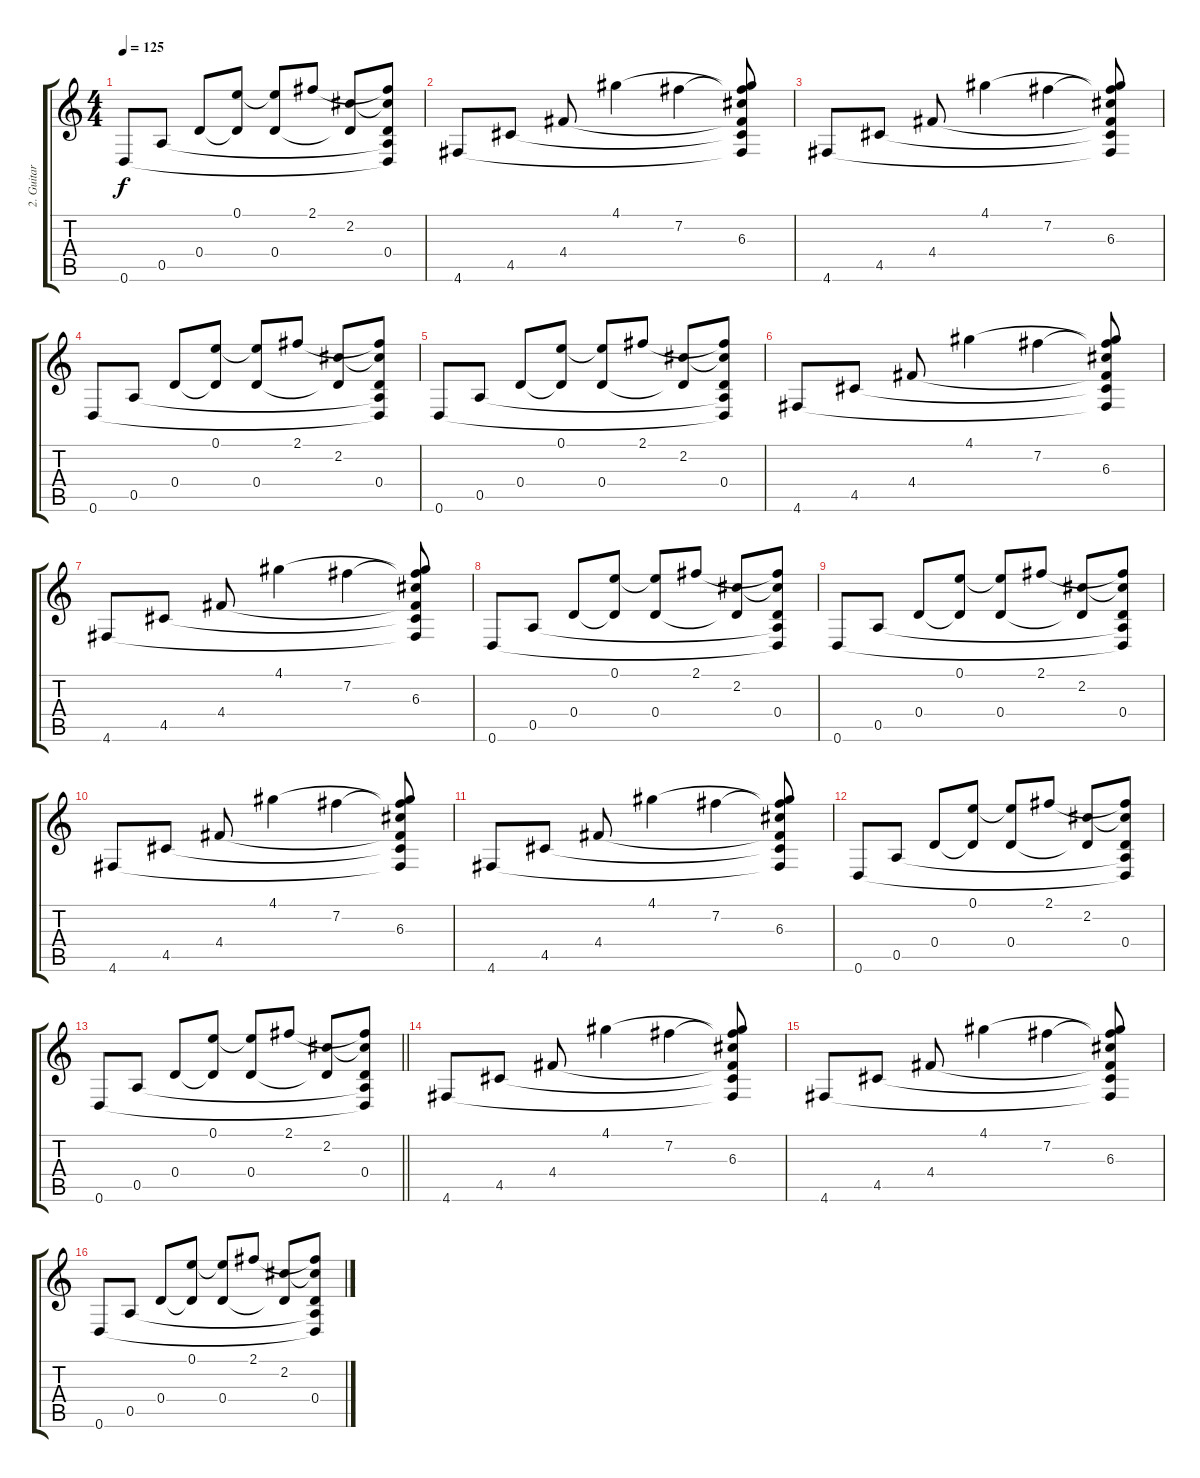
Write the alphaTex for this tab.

\track ("2. Guitar (Clean/Rythm.)" "2. Guitar ") {instrument electricguitarclean}
\staff {score tabs}
\tuning (E4 B3 G3 D3 A2 D2) {hide}
\ts (4 4)
\tempo 125
\clef g2
\ks c
0.6.8{dy f} 0.5.8 0.4.8 (0.1 0.4{t}).8 (0.1{t} 0.4).8 2.1.8 (2.2 0.4{t}).8 (2.1{t} 2.2{t} 0.4 0.5{t} 0.6{t}).8 |
4.6.8 4.5.8 4.4.8 4.1.4 7.2.4 (4.1{t} 7.2{t} 6.3 4.4{t} 4.5{t} 4.6{t}).8 |
4.6.8 4.5.8 4.4.8 4.1.4 7.2.4 (4.1{t} 7.2{t} 6.3 4.4{t} 4.5{t} 4.6{t}).8 |
0.6.8 0.5.8 0.4.8 (0.1 0.4{t}).8 (0.1{t} 0.4).8 2.1.8 (2.2 0.4{t}).8 (2.1{t} 2.2{t} 0.4 0.5{t} 0.6{t}).8 |
0.6.8 0.5.8 0.4.8 (0.1 0.4{t}).8 (0.1{t} 0.4).8 2.1.8 (2.2 0.4{t}).8 (2.1{t} 2.2{t} 0.4 0.5{t} 0.6{t}).8 |
4.6.8 4.5.8 4.4.8 4.1.4 7.2.4 (4.1{t} 7.2{t} 6.3 4.4{t} 4.5{t} 4.6{t}).8 |
4.6.8 4.5.8 4.4.8 4.1.4 7.2.4 (4.1{t} 7.2{t} 6.3 4.4{t} 4.5{t} 4.6{t}).8 |
0.6.8 0.5.8 0.4.8 (0.1 0.4{t}).8 (0.1{t} 0.4).8 2.1.8 (2.2 0.4{t}).8 (2.1{t} 2.2{t} 0.4 0.5{t} 0.6{t}).8 |
0.6.8 0.5.8 0.4.8 (0.1 0.4{t}).8 (0.1{t} 0.4).8 2.1.8 (2.2 0.4{t}).8 (2.1{t} 2.2{t} 0.4 0.5{t} 0.6{t}).8 |
4.6.8 4.5.8 4.4.8 4.1.4 7.2.4 (4.1{t} 7.2{t} 6.3 4.4{t} 4.5{t} 4.6{t}).8 |
4.6.8 4.5.8 4.4.8 4.1.4 7.2.4 (4.1{t} 7.2{t} 6.3 4.4{t} 4.5{t} 4.6{t}).8 |
0.6.8 0.5.8 0.4.8 (0.1 0.4{t}).8 (0.1{t} 0.4).8 2.1.8 (2.2 0.4{t}).8 (2.1{t} 2.2{t} 0.4 0.5{t} 0.6{t}).8 |
\barLineRight lightlight
0.6.8 0.5.8 0.4.8 (0.1 0.4{t}).8 (0.1{t} 0.4).8 2.1.8 (2.2 0.4{t}).8 (2.1{t} 2.2{t} 0.4 0.5{t} 0.6{t}).8 |
4.6.8 4.5.8 4.4.8 4.1.4 7.2.4 (4.1{t} 7.2{t} 6.3 4.4{t} 4.5{t} 4.6{t}).8 |
4.6.8 4.5.8 4.4.8 4.1.4 7.2.4 (4.1{t} 7.2{t} 6.3 4.4{t} 4.5{t} 4.6{t}).8 |
0.6.8 0.5.8 0.4.8 (0.1 0.4{t}).8 (0.1{t} 0.4).8 2.1.8 (2.2 0.4{t}).8 (2.1{t} 2.2{t} 0.4 0.5{t} 0.6{t}).8
